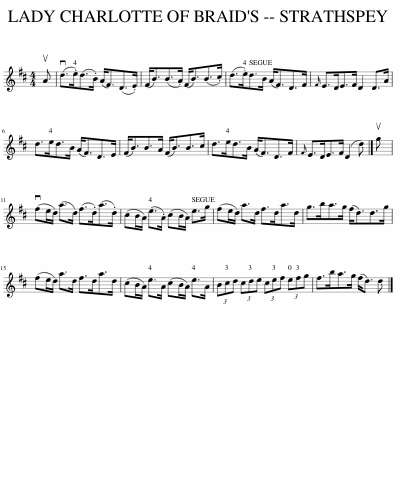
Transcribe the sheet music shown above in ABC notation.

X:1
L:1/8
M:4/4
I:linebreak $
K:D
V:1 treble
V:1
 uA | (vd>.e)(d>.B) (A<F)(D>.E) | (F<B)(B>.A) (F<B)(B>.c) | (d>.e)d>B (A<F)D>F |{F} E>DE>F D2 D>A |$ %5
 d>ed>B (A<F)D>E | (F<B)B>A (F<B)B>c | d>ed>B (A<F)D>F |{F} E>DE>F (D2 d) |] ug |$ %10
 (vfe/d/) (a>d) (f>.d)(a>.d) | (cB/A/) (e>.A) (cB/A/) e>g | (fe/d/) a>d f>da>d | g>ba>g (f<d)d>g |$ (fe/d/) a>d f>da>d | %15
 (cB/A/) e>A (cB/A/) e>A | (3Bcd (3cde (3cef (3efg | f>ba>g (f<d) d |] %18
